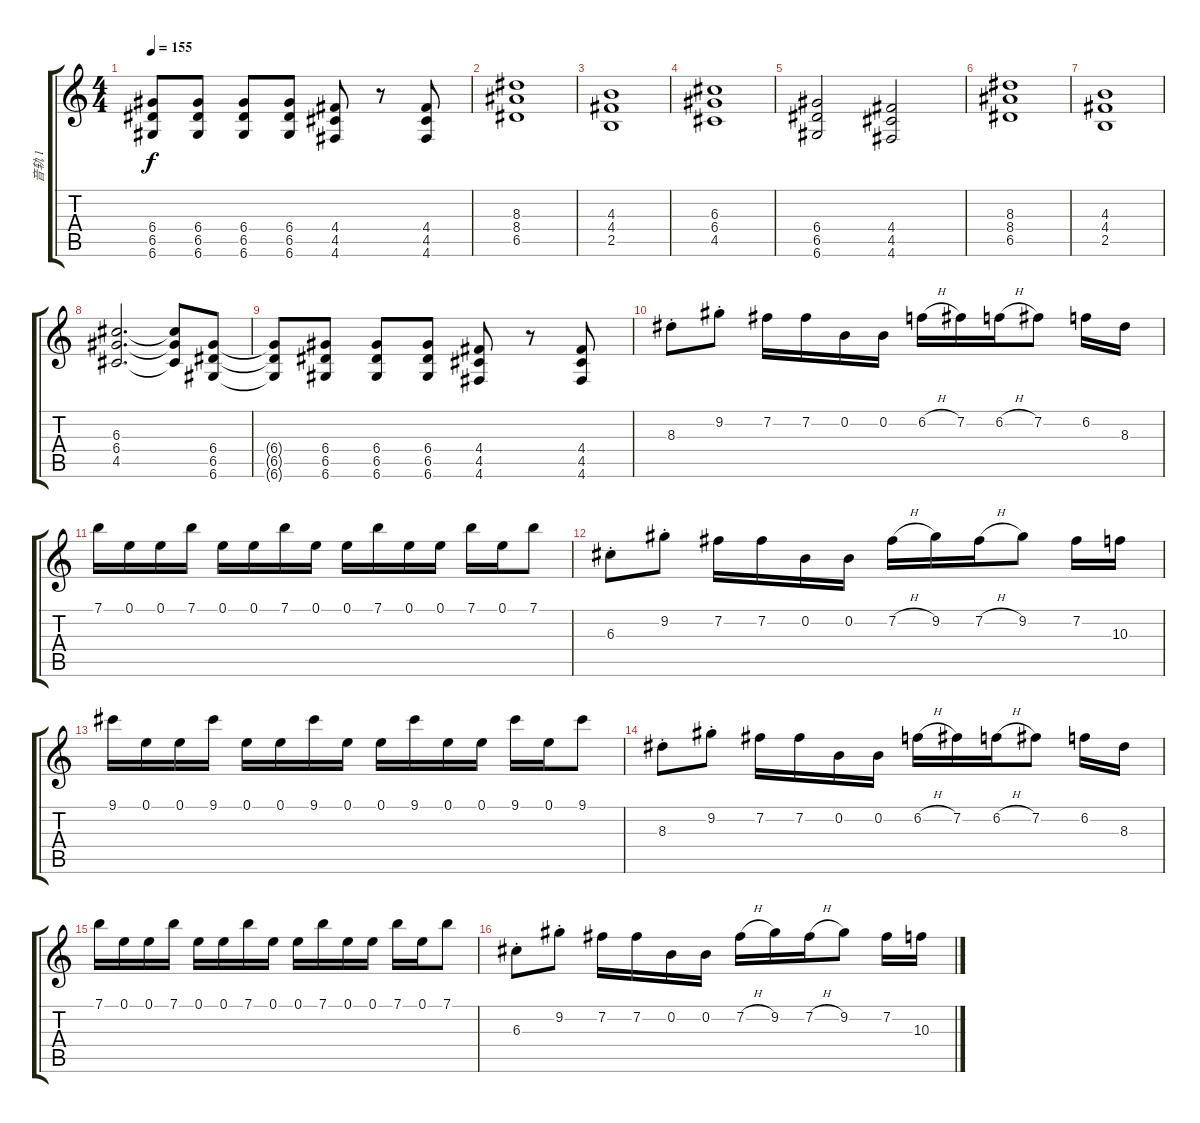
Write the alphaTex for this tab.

\track ("音轨 1" "音轨 1") {instrument overdrivenguitar}
\staff {score tabs}
\tuning (E4 B3 G3 D3 A2 D2) {hide}
\ts (4 4)
\tempo 155
\clef g2
\ks c
(6.4{t} 6.5{t} 6.6{t}).8{dy f} (6.4 6.5 6.6).8 (6.4 6.5 6.6).8 (6.4 6.5 6.6).8 (4.4 4.5 4.6).8 r.8 (4.4 4.5 4.6).8 |
(8.3 8.4 6.5).1 |
(4.3 4.4 2.5).1 |
(6.3 6.4 4.5).1 |
(6.4 6.5 6.6).2 (4.4 4.5 4.6).2 |
(8.3 8.4 6.5).1 |
(4.3 4.4 2.5).1 |
(6.3 6.4 4.5).2{d} (6.3{t} 6.4{t} 4.5{t}).8 (6.4 6.5 6.6).8 |
(6.4{t} 6.5{t} 6.6{t}).8 (6.4 6.5 6.6).8 (6.4 6.5 6.6).8 (6.4 6.5 6.6).8 (4.4 4.5 4.6).8 r.8 (4.4 4.5 4.6).8 |
8.3{st}.8 9.2{st}.8 7.2.16 7.2.16 0.2.16 0.2.16 6.2{h}.16 7.2.16 6.2{h}.16 7.2.8 6.2.16 8.3.16 |
7.1.16 0.1.16 0.1.16 7.1.16 0.1.16 0.1.16 7.1.16 0.1.16 0.1.16 7.1.16 0.1.16 0.1.16 7.1.16 0.1.16 7.1.8 |
6.3{st}.8 9.2{st}.8 7.2.16 7.2.16 0.2.16 0.2.16 7.2{h}.16 9.2.16 7.2{h}.16 9.2.8 7.2.16 10.3.16 |
9.1.16 0.1.16 0.1.16 9.1.16 0.1.16 0.1.16 9.1.16 0.1.16 0.1.16 9.1.16 0.1.16 0.1.16 9.1.16 0.1.16 9.1.8 |
8.3{st}.8 9.2{st}.8 7.2.16 7.2.16 0.2.16 0.2.16 6.2{h}.16 7.2.16 6.2{h}.16 7.2.8 6.2.16 8.3.16 |
7.1.16 0.1.16 0.1.16 7.1.16 0.1.16 0.1.16 7.1.16 0.1.16 0.1.16 7.1.16 0.1.16 0.1.16 7.1.16 0.1.16 7.1.8 |
6.3{st}.8 9.2{st}.8 7.2.16 7.2.16 0.2.16 0.2.16 7.2{h}.16 9.2.16 7.2{h}.16 9.2.8 7.2.16 10.3.16
